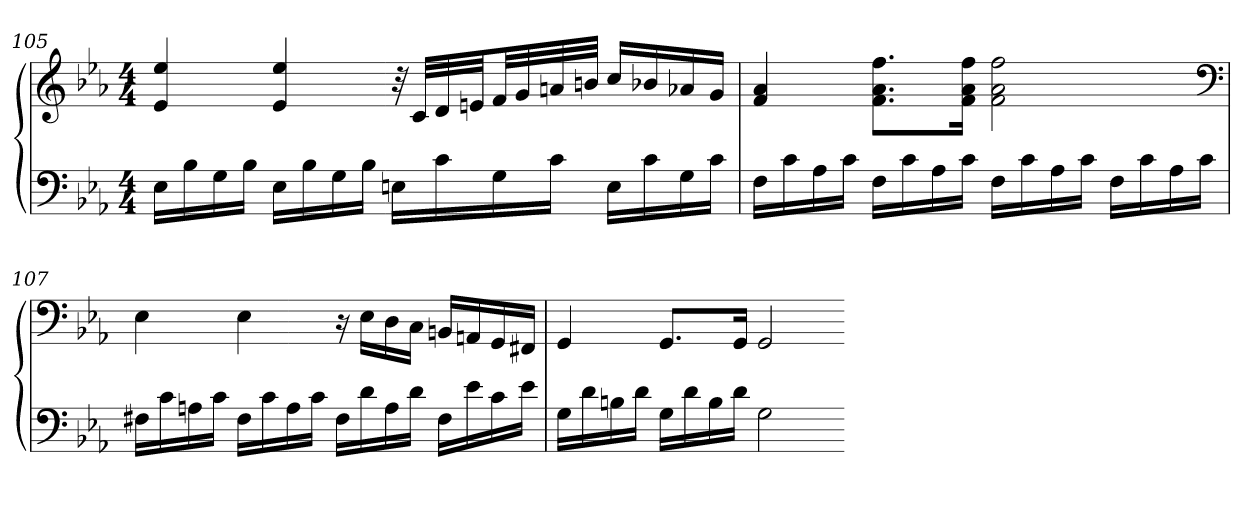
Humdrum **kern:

**kern	**kern
*part1	*part1
*staff2	*staff1
*clefF4	*clefG2
*k[b-e-a-]	*k[b-e-a-]
*c:	*c:
*M4/4	*M4/4
=105	=105
16E-LL	4e- 4ee-
16B-	.
16G	.
16B-JJ	.
16E-LL	4e- 4ee-
16B-	.
16G	.
16B-JJ	.
16EnLL	32r
.	32cLLL
16c	32d
.	32enJJ
16G	32fLL
.	32g
16cJJ	32an
.	32bnJJJ
16ELL	16ccLL
16c	16b-X
16G	16a-X
16cJJ	16gJJ
=106	=106
16FLL	4f 4a-
16c	.
16A-	.
16cJJ	.
16FLL	8.f 8.a- 8.ffL
16c	.
16A-	.
16cJJ	16f 16a- 16ffJk
16FLL	2f 2a- 2ff
16c	.
16A-	.
16cJJ	.
16FLL	.
16c	.
16A-	.
16cJJ	.
*	*clefF4
=107	=107
16F#XLL	4E-
16c	.
16An	.
16cJJ	.
16F#LL	4E-
16c	.
16A	.
16cJJ	.
16F#LL	16r
16d	16E-LL
16A	16D
16dJJ	16CJJ
16F#LL	16BBnLL
16e-	16AAn
16c	16GG
16e-JJ	16FF#XJJ
=108	=108
16GLL	4GG
16d	.
16Bn	.
16dJJ	.
16GLL	8.GGL
16d	.
16B	.
16dJJ	16GGJk
2G	2GG
=-	=-
*-	*-
